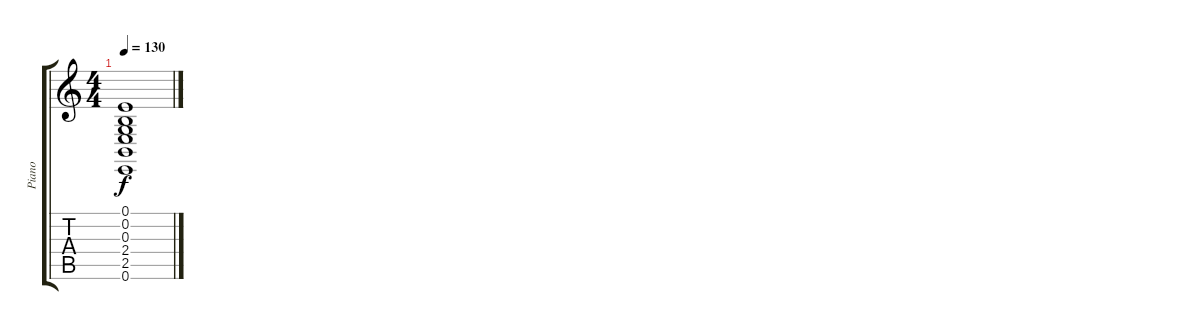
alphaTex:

\track ("Piano" "Piano") {instrument acousticgrandpiano}
\staff {score tabs}
\tuning (E4 B3 G3 D3 A2 E2) {hide}
\ts (4 4)
\tempo 130
\clef g2
\ks c
(0.1 0.2 0.3 2.4 2.5 0.6).1{dy f}
